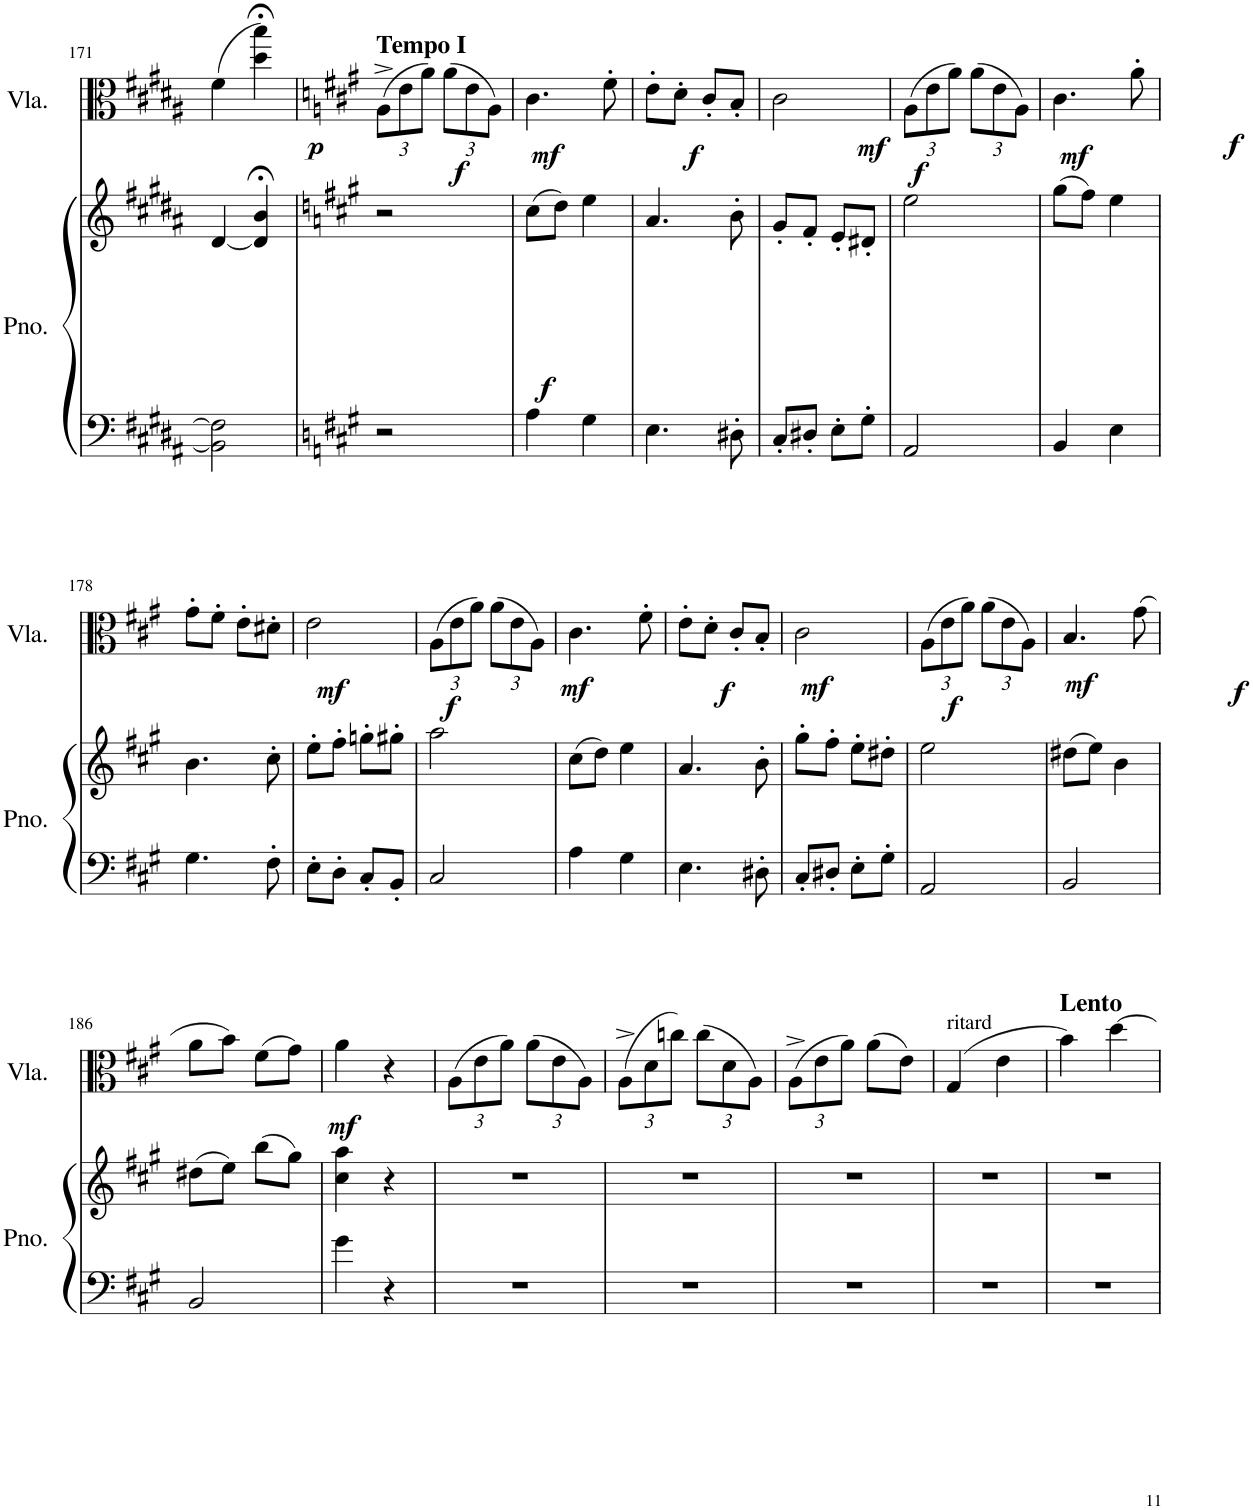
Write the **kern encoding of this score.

**kern	**kern	**dynam	**kern	**dynam
*part2	*part2	*part2	*part1	*part1
*staff3	*staff2	*staff2/3	*staff1	*staff1
*I"Piano	*	*	*I"Viola	*
*I'Pno.	*	*	*I'Vla.	*
!!LO:PB:g=z
*clefF4	*clefG2	*	*clefC3	*
*k[f#c#g#d#a#]	*k[f#c#g#d#a#]	*	*k[f#c#g#d#a#]	*
*M2/4	*M2/4	*	*M2/4	*
=171	=171	=171	=171	=171
2BB\] 2F#\]	[4d#/	.	(4f#\	.
!	!	!	!	!LO:DY:b
.	4d#/];< 4b/;<	.	4dd#\;< 4bb\;<)	p
=172	=172	=172	=172	=172
*k[f#c#g#]	*k[f#c#g#]	*	*k[f#c#g#]	*
*	*	*	*Xbrackettup	*
!	!	!	!LO:TX:a:B:t=Tempo I	!
!	!	!	!	!LO:DY:b
2r	2r	.	(12A^\L	f
.	.	.	12e\	.
.	.	.	12a\J)	.
.	.	.	(12a\L	.
.	.	.	12e\	.
.	.	.	12A\J)	.
=173	=173	=173	=173	=173
!	!	!LO:DY:b	!	!LO:DY:b
4A\	(8cc#\L	f	4.c#\	mf
.	8dd\J)	.	.	.
4G#\	4ee\	.	.	.
!	!	!	!	!LO:DY:b
.	.	.	8f#'\	f
=174	=174	=174	=174	=174
4.E\	4.a/	.	8e'\L	.
.	.	.	8d'\J	.
.	.	.	8c#'/L	.
8D#X'\	8b'\	.	8B'/J	.
=175	=175	=175	=175	=175
!	!	!	!	!LO:DY:b
8C#'/L	8g#'/L	.	2c#\	mf
8D#X'/J	8f#'/J	.	.	.
8E'\L	8e'/L	.	.	.
8G#'\J	8d#X'/J	.	.	.
=176	=176	=176	=176	=176
!	!	!	!	!LO:DY:b
2AA/	2ee\	.	(12A\L	f
.	.	.	12e\	.
.	.	.	12a\J)	.
.	.	.	(12a\L	.
.	.	.	12e\	.
.	.	.	12A\J)	.
=177	=177	=177	=177	=177
!	!	!	!	!LO:DY:b
4BB/	(8gg#\L	.	4.c#\	mf
.	8ff#\J)	.	.	.
4E\	4ee\	.	.	.
!	!	!	!	!LO:DY:b
.	.	.	8a'\	f
!!LO:LB:g=z
=178	=178	=178	=178	=178
4.G#\	4.b\	.	8g#'\L	.
.	.	.	8f#'\J	.
.	.	.	8e'\L	.
8F#'\	8cc#'\	.	8d#X'\J	.
=179	=179	=179	=179	=179
!	!	!	!	!LO:DY:b
8E'\L	8ee'\L	.	2e\	mf
8D'\J	8ff#'\J	.	.	.
8C#'/L	8ggn'\L	.	.	.
8BB'/J	8gg#X'\J	.	.	.
=180	=180	=180	=180	=180
!	!	!	!	!LO:DY:b
2C#/	2aa\	.	(12A\L	f
.	.	.	12e\	.
.	.	.	12a\J)	.
.	.	.	(12a\L	.
.	.	.	12e\	.
.	.	.	12A\J)	.
=181	=181	=181	=181	=181
!	!	!	!	!LO:DY:b
4A\	(8cc#\L	.	4.c#\	mf
.	8dd\J)	.	.	.
4G#\	4ee\	.	.	.
!	!	!	!	!LO:DY:b
.	.	.	8f#'\	f
=182	=182	=182	=182	=182
4.E\	4.a/	.	8e'\L	.
.	.	.	8d'\J	.
.	.	.	8c#'/L	.
8D#X'\	8b'\	.	8B'/J	.
=183	=183	=183	=183	=183
!	!	!	!	!LO:DY:b
8C#'/L	8gg#'\L	.	2c#\	mf
8D#X'/J	8ff#'\J	.	.	.
8E'\L	8ee'\L	.	.	.
8G#'\J	8dd#X'\J	.	.	.
=184	=184	=184	=184	=184
!	!	!	!	!LO:DY:b
2AA/	2ee\	.	(12A\L	f
.	.	.	12e\	.
.	.	.	12a\J)	.
.	.	.	(12a\L	.
.	.	.	12e\	.
.	.	.	12A\J)	.
=185	=185	=185	=185	=185
!	!	!	!	!LO:DY:b
2BB/	(8dd#X\L	.	4.B/	mf
.	8ee\J)	.	.	.
.	4b\	.	.	.
!	!	!	!	!LO:DY:b
.	.	.	(8g#\	f
!!LO:LB:g=z
=186	=186	=186	=186	=186
2BB/	(8dd#X\L	.	8a\L	.
.	8ee\J)	.	8b\J)	.
.	(8bb\L	.	(8f#\L	.
.	8gg#\J)	.	8g#\J)	.
=187	=187	=187	=187	=187
!	!	!	!	!LO:DY:b
4g#\	4cc#\ 4aa\	.	4a\	mf
4r	4r	.	4r	.
=188	=188	=188	=188	=188
2r	2r	.	(12A\L	.
.	.	.	12e\	.
.	.	.	12a\J)	.
.	.	.	(12a\L	.
.	.	.	12e\	.
.	.	.	12A\J)	.
=189	=189	=189	=189	=189
2r	2r	.	(12A^\L	.
.	.	.	12d\	.
.	.	.	12ccn\J)	.
.	.	.	(12cc\L	.
.	.	.	12d\	.
.	.	.	12A\J)	.
=190	=190	=190	=190	=190
2r	2r	.	(12A^\L	.
.	.	.	12e\	.
.	.	.	12a\J)	.
.	.	.	(8a\L	.
.	.	.	8e\J)	.
=191	=191	=191	=191	=191
!	!	!	!LO:TX:a:t=ritard	!
2r	2r	.	(4G#/	.
.	.	.	4e\	.
=192	=192	=192	=192	=192
!	!	!	!LO:TX:a:B:t=Lento	!
2r	2r	.	4b\)	.
.	.	.	[4dd\	.
=	=	=	=	=
*-	*-	*-	*-	*-
